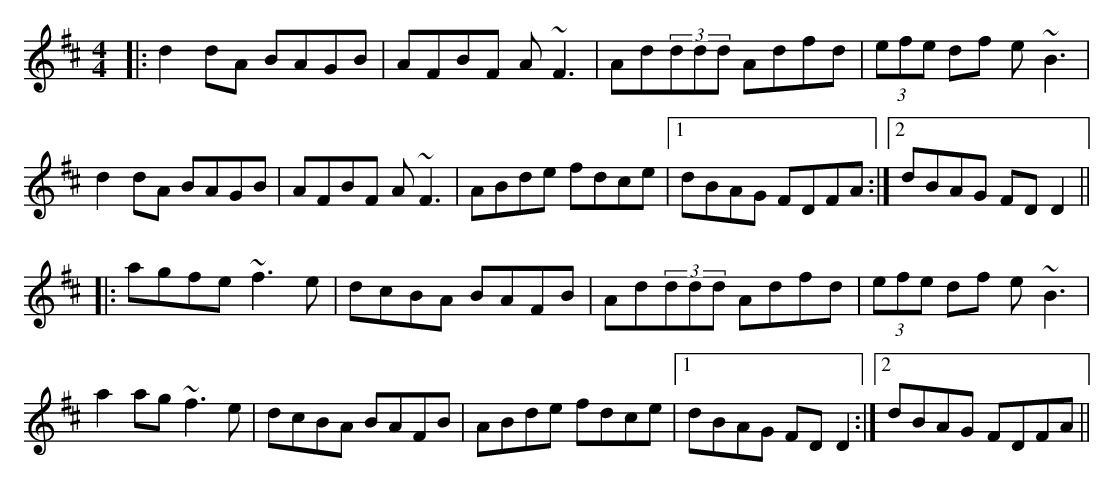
X:1
M:4/4
K:D
|:d2dA BAGB|AFBF A~F3|Ad(3ddd Adfd|(3efe df e~B3|
d2dA BAGB|AFBF A~F3|ABde fdce|1 dBAG FDFA:|2 dBAG FDD2||
|:agfe~f3e|dcBA BAFB|Ad(3ddd Adfd|(3efe df e~B3|
a2ag ~f3e|dcBA BAFB|ABde fdce|1 dBAG FDD2:|2 dBAG FDFA||
